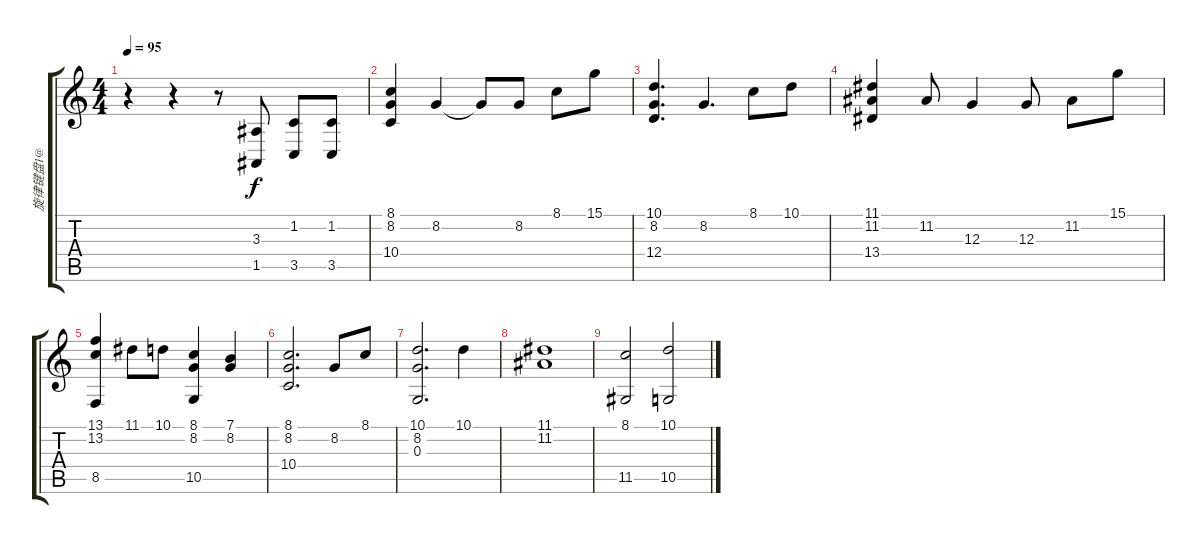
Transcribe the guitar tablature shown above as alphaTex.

\track ("旋律键盘1@" "旋律键盘1@") {instrument electricgrandpiano}
\staff {score tabs}
\tuning (E4 B3 G3 D3 A2 E2) {hide}
\ts (4 4)
\tempo 95
\clef g2
\ks c
r.4{dy f} r.4 r.8 (3.3 1.5).8 (1.2 3.5).8 (1.2 3.5).8 |
(8.1 8.2 10.4).4 8.2.4 8.2{t}.8 8.2.8 8.1.8 15.1.8 |
(10.1 8.2 12.4).4{d} 8.2.4{d} 8.1.8 10.1.8 |
(11.1 11.2 13.4).4 11.2.8 12.3.4 12.3.8 11.2.8 15.1.8 |
(13.1 13.2 8.5).4 11.1.8 10.1.8 (8.1 8.2 10.5).4 (7.1 8.2).4 |
(8.1 8.2 10.4).2{d} 8.2.8 8.1.8 |
(10.1 8.2 0.3).2{d} 10.1.4 |
(11.1 11.2).1 |
(8.1 11.5).2 (10.1 10.5).2
